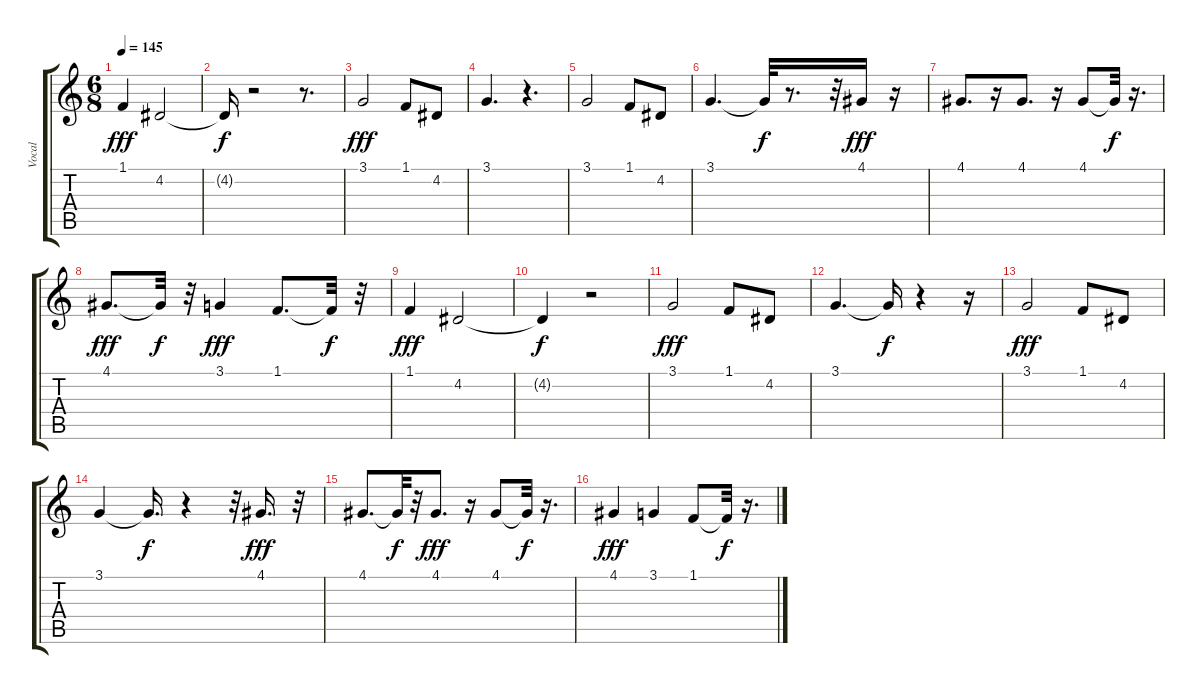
\track ("Vocal" "Vocal") {instrument fx5brightness}
\staff {score tabs}
\tuning (E4 B3 G3 D3 A2 E2) {hide}
\ts (6 8)
\tempo 145
\clef g2
\ks c
1.1.4{dy fff} 4.2.2 |
4.2{t}.16{dy f} r.2 r.8{d} |
3.1.2{dy fff} 1.1.8 4.2.8 |
3.1.4{d} r.4{d} |
3.1.2 1.1.8 4.2.8 |
3.1.4{d} 3.1{t}.32{dy f} r.8{d} r.32 4.1.16{dy fff} r.16 |
4.1.8{d} r.16 4.1.8{d} r.16 4.1.8 4.1{t}.32{dy f} r.16{d} |
4.1.8{d dy fff} 4.1{t}.32{dy f} r.32 3.1.4{dy fff} 1.1.8{d} 1.1{t}.32{dy f} r.32 |
1.1.4{dy fff} 4.2.2 |
4.2{t}.4{dy f} r.2 |
3.1.2{dy fff} 1.1.8 4.2.8 |
3.1.4{d} 3.1{t}.16{dy f} r.4 r.16 |
3.1.2{dy fff} 1.1.8 4.2.8 |
3.1.4 3.1{t}.16{d dy f} r.4 r.32 4.1.16{d dy fff} r.32 |
4.1.8{d} 4.1{t}.32{dy f} r.32 4.1.8{d dy fff} r.16 4.1.8 4.1{t}.32{dy f} r.16{d} |
4.1.4{dy fff} 3.1.4 1.1.8 1.1{t}.32{dy f} r.16{d}
